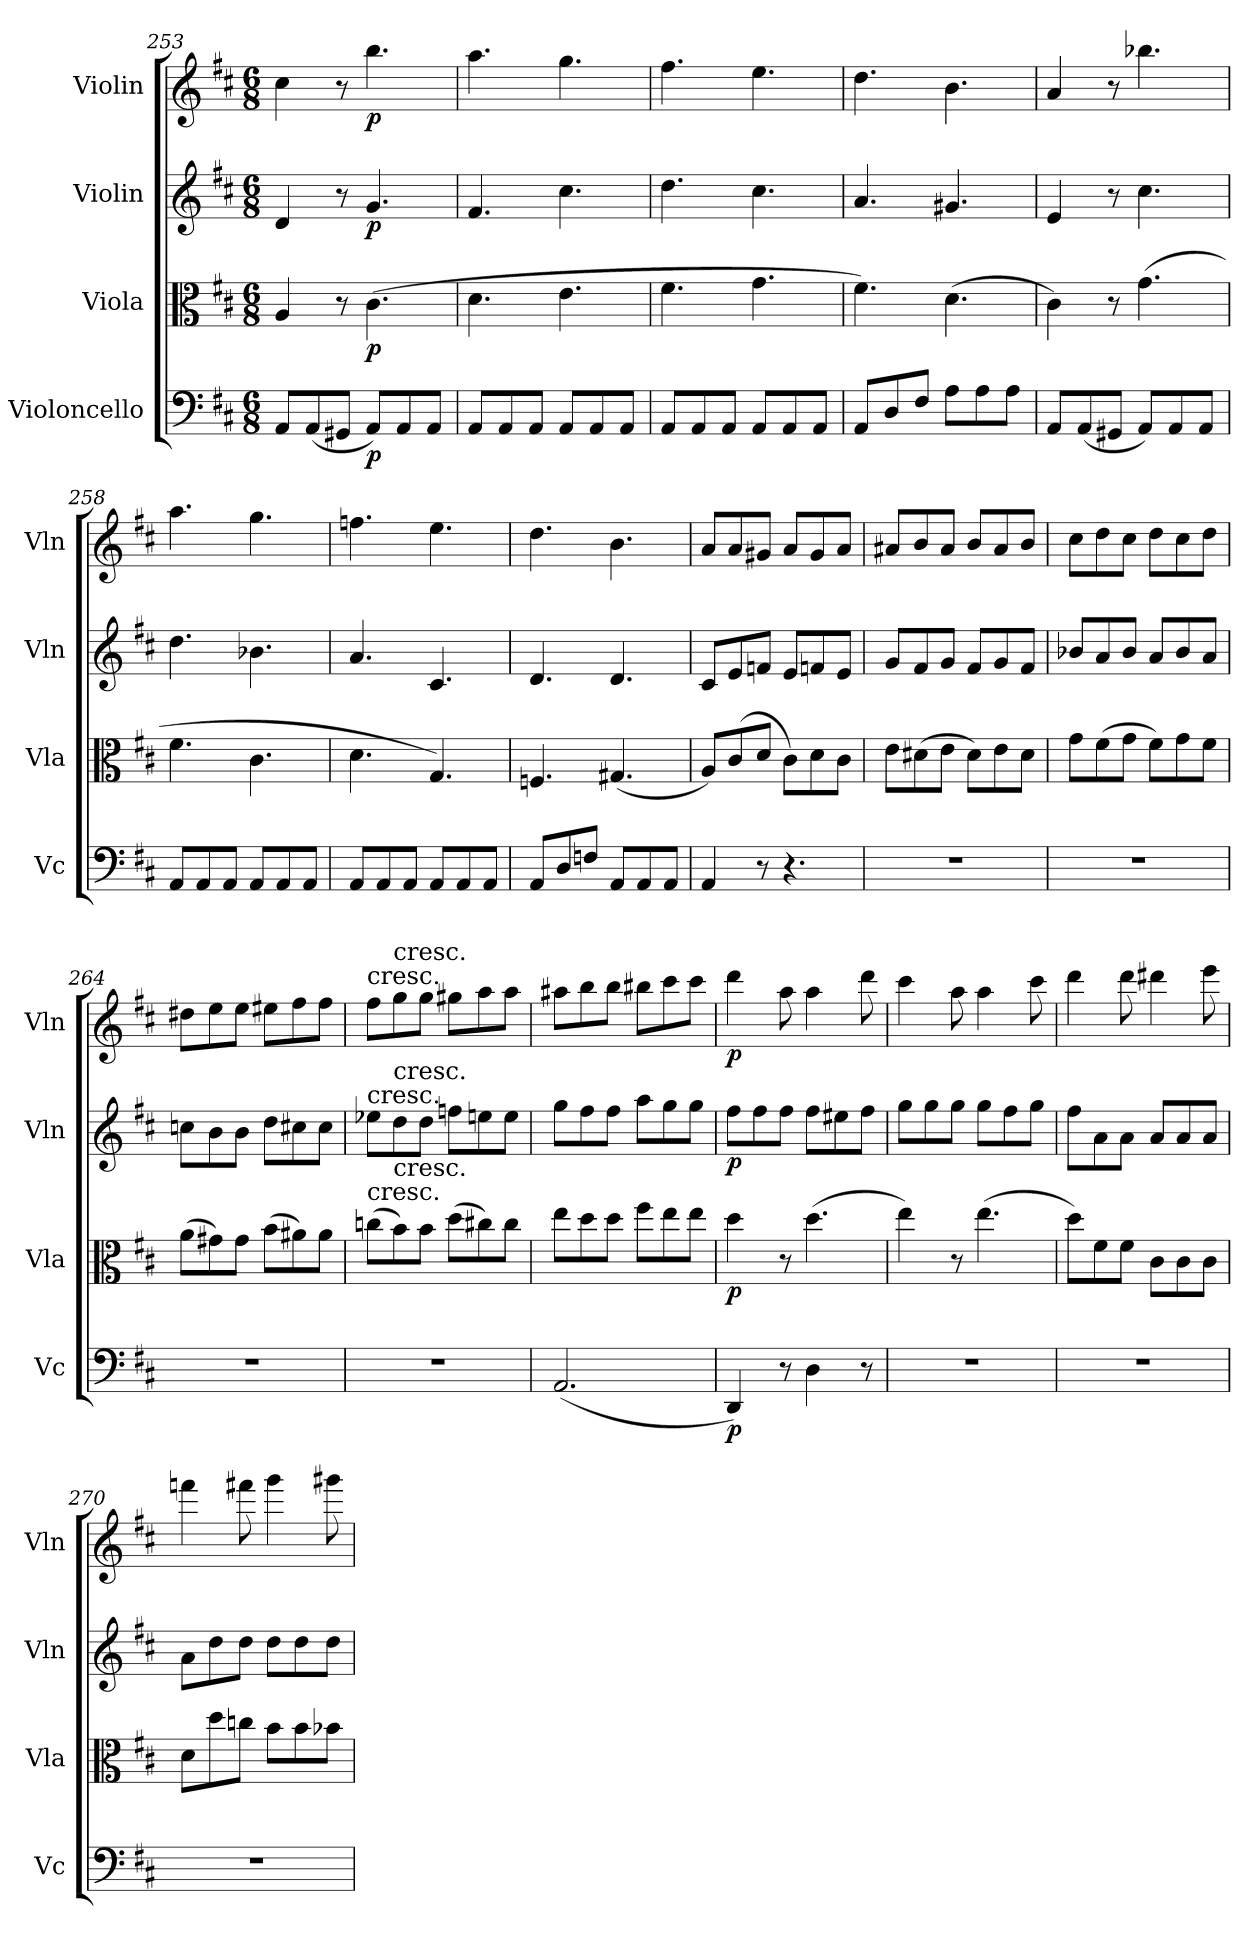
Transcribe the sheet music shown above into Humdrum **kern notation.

**kern	**dynam	**kern	**dynam	**kern	**dynam	**kern	**dynam
*part4	*part4	*part3	*part3	*part2	*part2	*part1	*part1
*staff4	*staff4	*staff3	*staff3	*staff2	*staff2	*staff1	*staff1
*I"Violoncello	*	*I"Viola	*	*I"Violin	*	*I"Violin	*
*I'Vc	*	*I'Vla	*	*I'Vln	*	*I'Vln	*
*clefF4	*	*clefC3	*	*clefG2	*	*clefG2	*
*k[f#c#]	*	*k[f#c#]	*	*k[f#c#]	*	*k[f#c#]	*
*M6/8	*	*M6/8	*	*M6/8	*	*M6/8	*
=253	=253	=253	=253	=253	=253	=253	=253
8AA/L	.	4A/	.	4d/	.	4cc#\	.
(8AA/	.	.	.	.	.	.	.
8GG#X/J	.	8r	.	8r	.	8r	.
8AA/L)	p	(4.c#\	p	4.g/	p	4.bb\	p
8AA/	.	.	.	.	.	.	.
8AA/J	.	.	.	.	.	.	.
=254	=254	=254	=254	=254	=254	=254	=254
8AA/L	.	4.d\	.	4.f#/	.	4.aa\	.
8AA/	.	.	.	.	.	.	.
8AA/J	.	.	.	.	.	.	.
8AA/L	.	4.e\	.	4.cc#\	.	4.gg\	.
8AA/	.	.	.	.	.	.	.
8AA/J	.	.	.	.	.	.	.
=255	=255	=255	=255	=255	=255	=255	=255
8AA/L	.	4.f#\	.	4.dd\	.	4.ff#\	.
8AA/	.	.	.	.	.	.	.
8AA/J	.	.	.	.	.	.	.
8AA/L	.	4.g\	.	4.cc#\	.	4.ee\	.
8AA/	.	.	.	.	.	.	.
8AA/J	.	.	.	.	.	.	.
=256	=256	=256	=256	=256	=256	=256	=256
8AA/L	.	4.f#\)	.	4.a/	.	4.dd\	.
8D/	.	.	.	.	.	.	.
8F#/J	.	.	.	.	.	.	.
8A\L	.	(4.d\	.	4.g#X/	.	4.b\	.
8A\	.	.	.	.	.	.	.
8A\J	.	.	.	.	.	.	.
=257	=257	=257	=257	=257	=257	=257	=257
8AA/L	.	4c#\)	.	4e/	.	4a/	.
(8AA/	.	.	.	.	.	.	.
8GG#X/J	.	8r	.	8r	.	8r	.
8AA/L)	.	(4.g\	.	4.cc#\	.	4.bb-X\	.
8AA/	.	.	.	.	.	.	.
8AA/J	.	.	.	.	.	.	.
=258	=258	=258	=258	=258	=258	=258	=258
8AA/L	.	4.f#\	.	4.dd\	.	4.aa\	.
8AA/	.	.	.	.	.	.	.
8AA/J	.	.	.	.	.	.	.
8AA/L	.	4.c#\	.	4.b-X\	.	4.gg\	.
8AA/	.	.	.	.	.	.	.
8AA/J	.	.	.	.	.	.	.
=259	=259	=259	=259	=259	=259	=259	=259
8AA/L	.	4.d\	.	4.a/	.	4.ffn\	.
8AA/	.	.	.	.	.	.	.
8AA/J	.	.	.	.	.	.	.
8AA/L	.	4.G/)	.	4.c#/	.	4.ee\	.
8AA/	.	.	.	.	.	.	.
8AA/J	.	.	.	.	.	.	.
=260	=260	=260	=260	=260	=260	=260	=260
8AA/L	.	4.Fn/	.	4.d/	.	4.dd\	.
8D/	.	.	.	.	.	.	.
8Fn/J	.	.	.	.	.	.	.
8AA/L	.	(4.G#X/	.	4.d/	.	4.b\	.
8AA/	.	.	.	.	.	.	.
8AA/J	.	.	.	.	.	.	.
=261	=261	=261	=261	=261	=261	=261	=261
4AA/	.	8A/L)	.	8c#/L	.	8a/L	.
.	.	(8c#/	.	8e/	.	8a/	.
8r	.	8d/J	.	8fn/J	.	8g#X/J	.
4.r	.	8c#\L)	.	8e/L	.	8a/L	.
.	.	8d\	.	8fn/	.	8g#/	.
.	.	8c#\J	.	8e/J	.	8a/J	.
=262	=262	=262	=262	=262	=262	=262	=262
2.r	.	8e\L	.	8g/L	.	8a#X/L	.
.	.	(8d#X\	.	8f#/	.	8b/	.
.	.	8e\J	.	8g/J	.	8a#/J	.
.	.	8d#\L)	.	8f#/L	.	8b/L	.
.	.	8e\	.	8g/	.	8a#/	.
.	.	8d#\J	.	8f#/J	.	8b/J	.
=263	=263	=263	=263	=263	=263	=263	=263
2.r	.	8g\L	.	8b-X/L	.	8cc#\L	.
.	.	(8f#\	.	8a/	.	8dd\	.
.	.	8g\J	.	8b-/J	.	8cc#\J	.
.	.	8f#\L)	.	8a/L	.	8dd\L	.
.	.	8g\	.	8b-/	.	8cc#\	.
.	.	8f#\J	.	8a/J	.	8dd\J	.
=264	=264	=264	=264	=264	=264	=264	=264
2.r	.	(8a\L	.	8ccn\L	.	8dd#X\L	.
.	.	8g#X\)	.	8b\	.	8ee\	.
.	.	8g#\J	.	8b\J	.	8ee\J	.
.	.	(8b\L	.	8dd\L	.	8ee#X\L	.
.	.	8a#X\)	.	8cc#X\	.	8ff#\	.
.	.	8a#\J	.	8cc#\J	.	8ff#\J	.
=265	=265	=265	=265	=265	=265	=265	=265
!	!	!	!	!	!	!LO:TX:t=cresc.	!
!	!	!	!	!LO:TX:t=cresc.	!	!	!
!	!	!LO:TX:t=cresc.	!	!	!	!	!
2.r	.	(8ccn\L	.	8ee-X\L	.	8ff#\L	.
!	!	!	!	!	!	!LO:TX:t=cresc.	!
!	!	!	!	!LO:TX:t=cresc.	!	!	!
!	!	!LO:TX:t=cresc.	!	!	!	!	!
.	.	8b\)	.	8dd\	.	8gg\	.
.	.	8b\J	.	8dd\J	.	8gg\J	.
.	.	(8dd\L	.	8ffn\L	.	8gg#X\L	.
.	.	8cc#X\)	.	8een\	.	8aa\	.
.	.	8cc#\J	.	8ee\J	.	8aa\J	.
=266	=266	=266	=266	=266	=266	=266	=266
(2.AA/	.	8ee\L	.	8gg\L	.	8aa#X\L	.
.	.	8dd\	.	8ff#\	.	8bb\	.
.	.	8dd\J	.	8ff#\J	.	8bb\J	.
.	.	8ff#\L	.	8aa\L	.	8bb#X\L	.
.	.	8ee\	.	8gg\	.	8ccc#\	.
.	.	8ee\J	.	8gg\J	.	8ccc#\J	.
=267	=267	=267	=267	=267	=267	=267	=267
4DD/)	p	4dd\	p	8ff#\L	p	4ddd\	p
.	.	.	.	8ff#\	.	.	.
8r	.	8r	.	8ff#\J	.	8aa\	.
4D\	.	(4.dd\	.	8ff#\L	.	4aa\	.
.	.	.	.	8ee#X\	.	.	.
8r	.	.	.	8ff#\J	.	8ddd\	.
=268	=268	=268	=268	=268	=268	=268	=268
2.r	.	4ee\)	.	8gg\L	.	4ccc#\	.
.	.	.	.	8gg\	.	.	.
.	.	8r	.	8gg\J	.	8aa\	.
.	.	(4.ee\	.	8gg\L	.	4aa\	.
.	.	.	.	8ff#\	.	.	.
.	.	.	.	8gg\J	.	8ccc#\	.
=269	=269	=269	=269	=269	=269	=269	=269
2.r	.	8dd\L)	.	8ff#\L	.	4ddd\	.
.	.	8f#\	.	8a\	.	.	.
.	.	8f#\J	.	8a\J	.	8ddd\	.
.	.	8c#\L	.	8a/L	.	4ddd#X\	.
.	.	8c#\	.	8a/	.	.	.
.	.	8c#\J	.	8a/J	.	8eee\	.
=270	=270	=270	=270	=270	=270	=270	=270
2.r	.	8d\L	.	8a\L	.	4fffn\	.
.	.	8dd\	.	8dd\	.	.	.
.	.	8ccn\J	.	8dd\J	.	8fff#X\	.
.	.	8b\L	.	8dd\L	.	4ggg\	.
.	.	8b\	.	8dd\	.	.	.
.	.	8b-X\J	.	8dd\J	.	8ggg#X\	.
=	=	=	=	=	=	=	=
*-	*-	*-	*-	*-	*-	*-	*-
